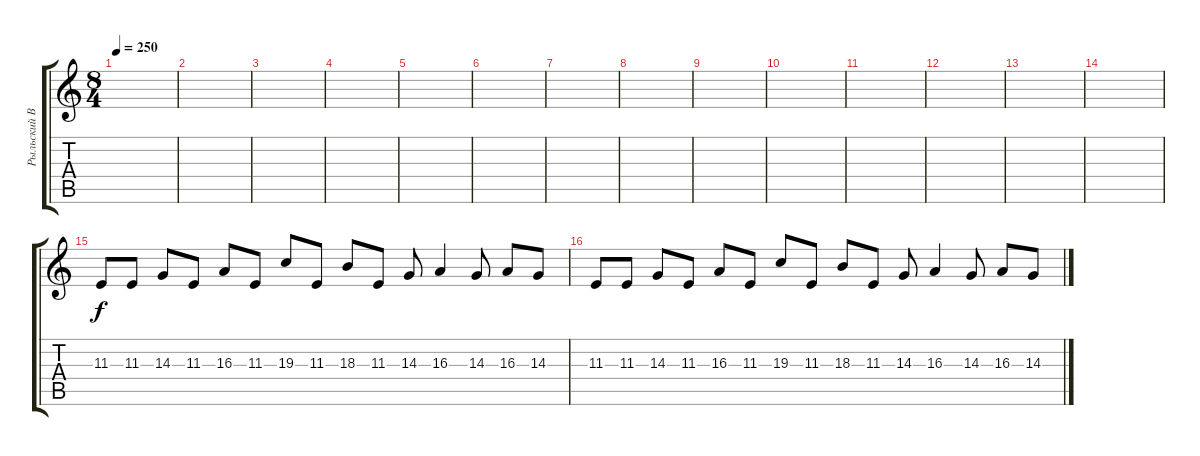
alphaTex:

\track ("Рыльский Владислав" "Рыльский В") {instrument lead1square}
\staff {score tabs}
\tuning (D4 A3 F3 C3 G2 C2) {hide}
\ts (8 4)
\tempo 250
\clef g2
\ks c
|
|
|
|
|
|
|
|
|
|
|
|
|
|
11.3.8 11.3.8 14.3.8 11.3.8 16.3.8 11.3.8 19.3.8 11.3.8 18.3.8 11.3.8 14.3.8 16.3.4 14.3.8 16.3.8 14.3.8 |
11.3.8 11.3.8 14.3.8 11.3.8 16.3.8 11.3.8 19.3.8 11.3.8 18.3.8 11.3.8 14.3.8 16.3.4 14.3.8 16.3.8 14.3.8
